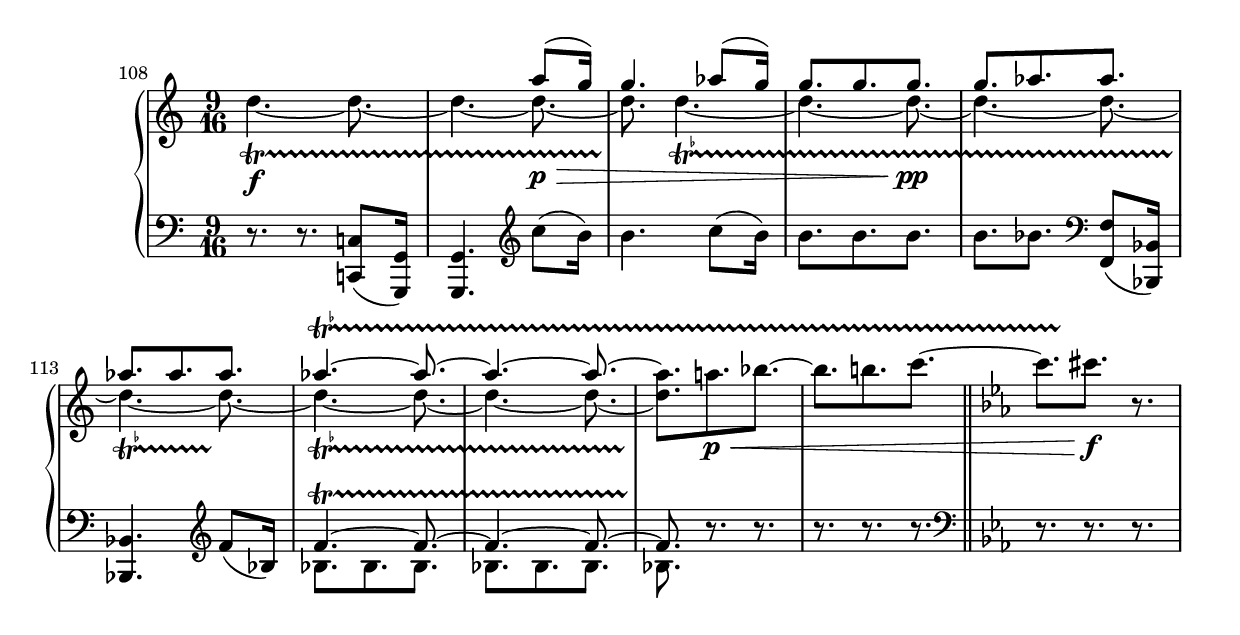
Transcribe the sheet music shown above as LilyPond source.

%% DO NOT EDIT this file manually; it is automatically
%% generated from LSR http://lsr.dsi.unimi.it
%% Make any changes in LSR itself, or in Documentation/snippets/new/ ,
%% and then run scripts/auxiliar/makelsr.py
%%
%% This file is in the public domain.
\version "2.19.2"

\header {
  lsrtags = "headword"

  texidoc = "
Simultaneous notes

"
  doctitle = "Simultaneous headword"
} % begin verbatim

\include "english.ly"

% NR 1.5 Simultaneous notes

% L. v. Beethoven, Op. 111
% Piano sonata 32
% Movt II - Arietta - Adagio molto semplice e cantabile
% measures 108 - 118

\layout {
  \context {
    \Score
    \override SpacingSpanner.base-shortest-duration =
    #(ly:make-moment 1/18)
    \override NonMusicalPaperColumn.line-break-system-details =
    #'((alignment-distances . (12)))
  }
}

trillFlat =
\once \override TrillSpanner.bound-details.left.text = \markup {
  \concat {
    \musicglyph #"scripts.trill"
    \translate #'(-0.5 . 1.9)
    \fontsize #-7
    \with-dimensions #'(0 . 0) #'(0 . 0)
    \flat
  }
}

\new PianoStaff <<

  % RH
  \new Staff <<
    \clef treble
    \key c \major
    \time 9/16
    \set Score.currentBarNumber = #108

    % RH voice 1
    \new Voice {
      \voiceOne
      s4. s8. |
      s4. a''8[( \p \> g''16]) |
      g''4. af''8[( g''16]) |
      g''8.[ g''8. g''8.] \pp |
      g''8.[ af''8.af''8.] |
      af''8.[ af''8.af''8.] |
      \trillFlat
      af''4.~ \startTrillSpan
      af''8.~ |
      4.~ 8.~ |
      \oneVoice
      <af'' d''>8.[ a''8. \p \< bf''8.]~ |
      8.[ b''8. c'''8.]~
      \bar "||"
      \key ef \major
      c'''8.[ cs'''8.] \f \stopTrillSpan
      r8.
    }

    % RH voice 2
    \new Voice {
      \voiceTwo
      \override Voice.TrillSpanner.direction = #DOWN
      d''4.~ \f \startTrillSpan
      d''8.~ |
      4.~ 8.~ |
      8. \stopTrillSpan
      \trillFlat
      d''4.~ \startTrillSpan |
      d''4.~ 8.~ |
      4.~ 8.~ |
      4.~ 8.~ \stopTrillSpan |
      \trillFlat
      d''4.~ \startTrillSpan
      d''8. ~ |
      4.~ 8.~ |
      \once \override NoteColumn.ignore-collision = ##t
      \hideNotes
      d''8. \stopTrillSpan
      s4. |
      s8. s8.
    }

  >>

  % LH staff
  \new Staff {
    \clef bass
    \key c \major
    \time 9/16
    r8. r8. <c! c,!>8[( <g, g,,>16]) |
    <g, g,,>4.
    \clef treble
    c''8[( b'16]) |
    b'4. c''8[( b'16]) |
    b'8.[ b'8. b'8.] |
    b'8.[ bf'8.]
    \clef bass
    <f f,>8[( <bf, bf,,>16]) |
    <bf, bf,,>4.
    \clef treble
    f'8[( bf16]) |
    <<
      \new Voice {
        \voiceOne
        \override Voice.TrillSpanner.direction = #UP
        f'4.~ \startTrillSpan
        f'8.~ |
        4.~ 8.~ |
        8. \stopTrillSpan
      }
      \new Voice {
        \voiceTwo
        \override Voice.TrillSpanner.direction = #DOWN
        bf8.[ bf8. bf8.] |
        bf8.[ bf8. bf8.] |
        bf8.
      }
    >>
    \oneVoice
    r8. r8. |
    r8. r8. r8.
    \clef bass
    |
    \key ef \major
    r8. r8. r8.
  }
>>
